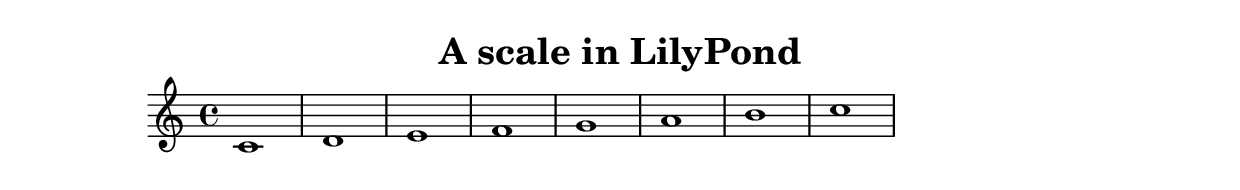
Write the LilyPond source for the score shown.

%{
Welcome to LilyPond
===================

Congratulations, LilyPond has been installed successfully.

Now to take it for the first test run.

  1. Save this file

  2. Select

       Compile > Typeset file

  from the menu.

  The file is processed, and

  3.  The PDF viewer will pop up. Click one of the noteheads.


That's it.  For more information, visit http://lilypond.org .

%}

\header{
  title = "A scale in LilyPond"
}

\relative {
  c'1 d e f g a b c
}


\version "2.18.2"  % necessary for upgrading to future LilyPond versions.
